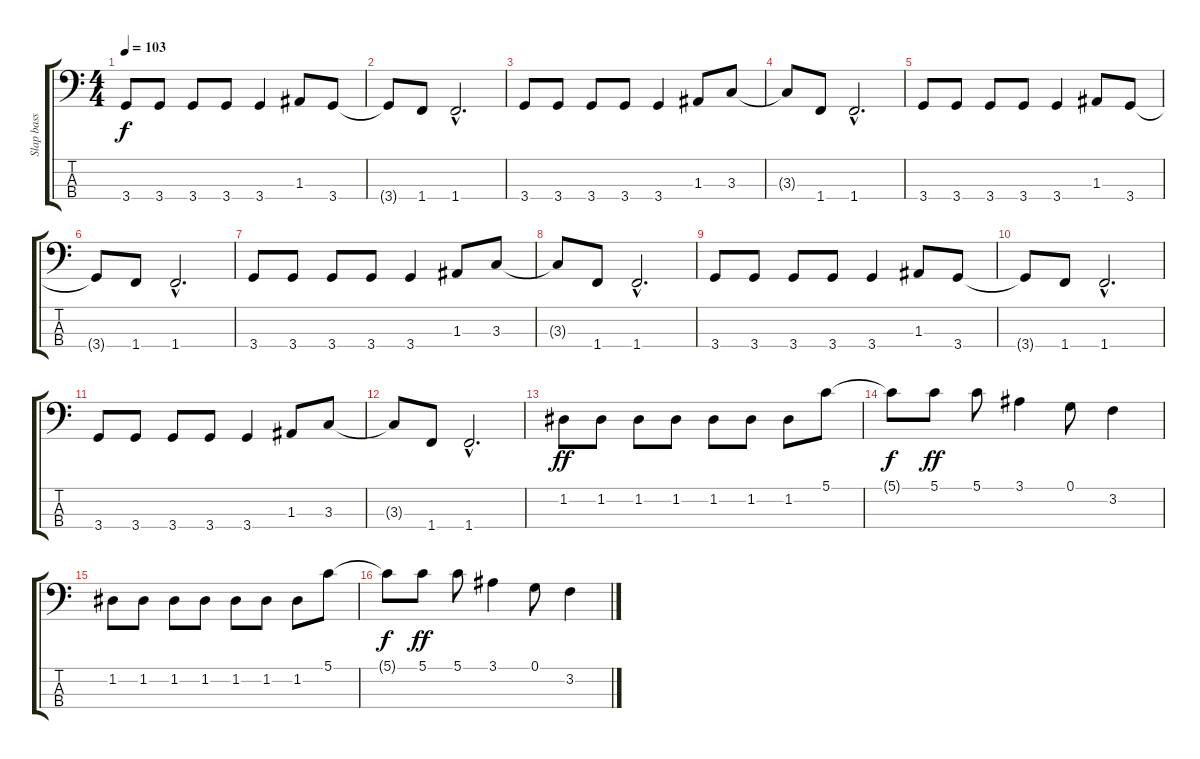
\track ("Slap bass" "Slap bass") {instrument slapbass2}
\staff {score tabs}
\tuning (G2 D2 A1 E1) {hide}
\ts (4 4)
\tempo 103
\clef f4
\ks c
3.4.8{dy f} 3.4.8 3.4.8 3.4.8 3.4.4 1.3.8 3.4.8 |
3.4{t}.8 1.4.8 1.4{hac}.2{d} |
3.4.8 3.4.8 3.4.8 3.4.8 3.4.4 1.3.8 3.3.8 |
3.3{t}.8 1.4.8 1.4{hac}.2{d} |
3.4.8 3.4.8 3.4.8 3.4.8 3.4.4 1.3.8 3.4.8 |
3.4{t}.8 1.4.8 1.4{hac}.2{d} |
3.4.8 3.4.8 3.4.8 3.4.8 3.4.4 1.3.8 3.3.8 |
3.3{t}.8 1.4.8 1.4{hac}.2{d} |
3.4.8 3.4.8 3.4.8 3.4.8 3.4.4 1.3.8 3.4.8 |
3.4{t}.8 1.4.8 1.4{hac}.2{d} |
3.4.8 3.4.8 3.4.8 3.4.8 3.4.4 1.3.8 3.3.8 |
3.3{t}.8 1.4.8 1.4{hac}.2{d} |
1.2.8{dy ff} 1.2.8 1.2.8 1.2.8 1.2.8 1.2.8 1.2.8 5.1.8 |
5.1{t}.8{dy f} 5.1.8{dy ff} 5.1.8 3.1.4 0.1.8 3.2.4 |
1.2.8 1.2.8 1.2.8 1.2.8 1.2.8 1.2.8 1.2.8 5.1.8 |
5.1{t}.8{dy f} 5.1.8{dy ff} 5.1.8 3.1.4 0.1.8 3.2.4
